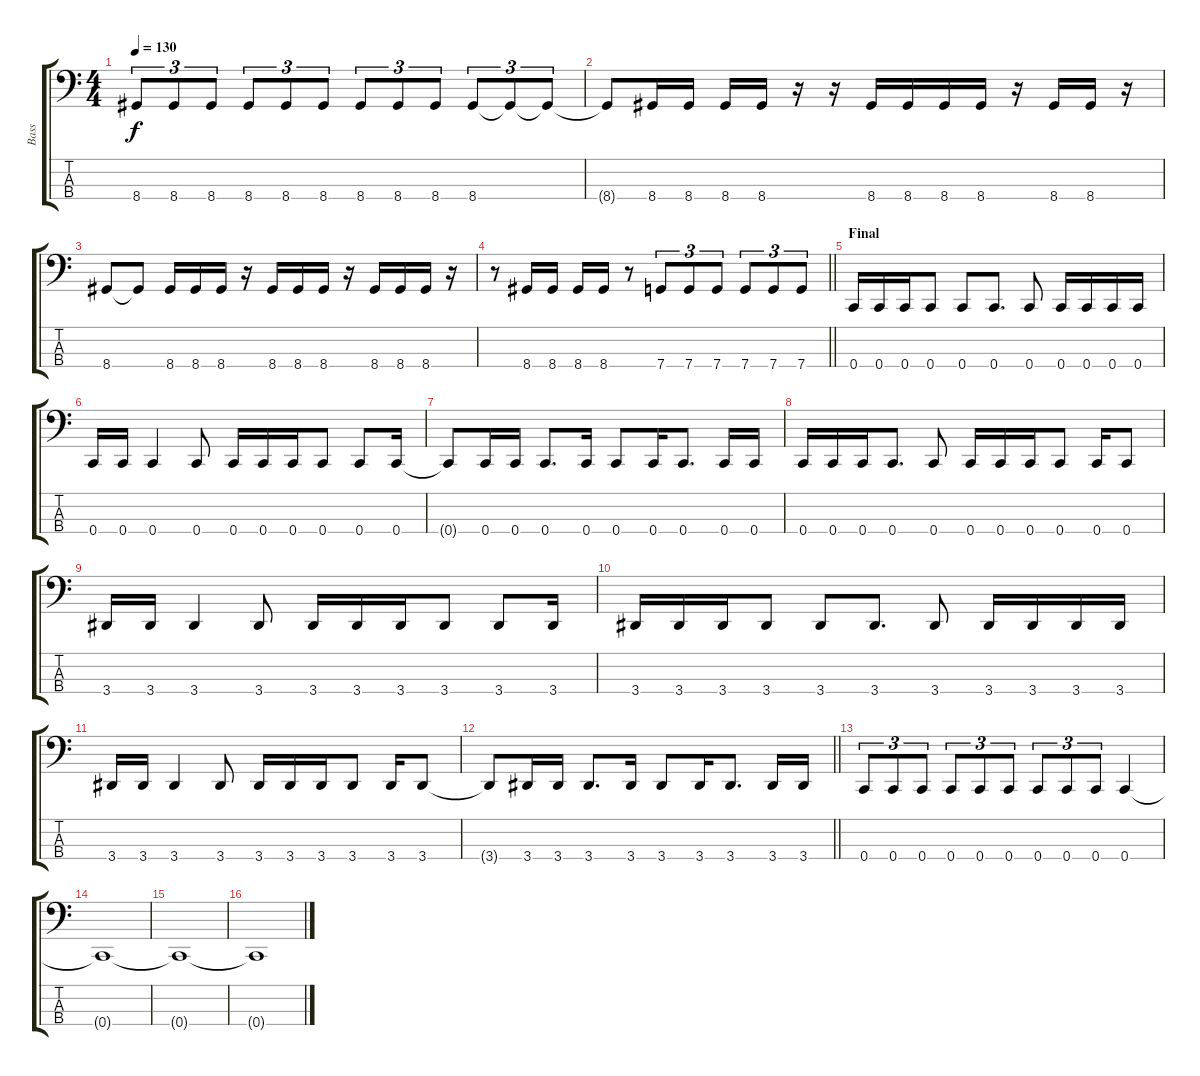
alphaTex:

\track ("Bass" "Bass") {instrument slapbass2}
\staff {score tabs}
\tuning (F2 C2 G1 C1) {hide}
\ts (4 4)
\tempo 130
\clef f4
\ks c
8.4.8{tu (3 2) dy f} 8.4.8{tu (3 2)} 8.4.8{tu (3 2)} 8.4.8{tu (3 2)} 8.4.8{tu (3 2)} 8.4.8{tu (3 2)} 8.4.8{tu (3 2)} 8.4.8{tu (3 2)} 8.4.8{tu (3 2)} 8.4.8{tu (3 2)} 8.4{t}.8{tu (3 2)} 8.4{t}.8{tu (3 2)} |
8.4{t}.8 8.4.16 8.4.16 8.4.16 8.4.16 r.16 r.16 8.4.16 8.4.16 8.4.16 8.4.16 r.16 8.4.16 8.4.16 r.16 |
8.4.8 8.4{t}.8 8.4.16 8.4.16 8.4.16 r.16 8.4.16 8.4.16 8.4.16 r.16 8.4.16 8.4.16 8.4.16 r.16 |
\barLineRight lightlight
r.8 8.4.16 8.4.16 8.4.16 8.4.16 r.8 7.4.8{tu (3 2)} 7.4.8{tu (3 2)} 7.4.8{tu (3 2)} 7.4.8{tu (3 2)} 7.4.8{tu (3 2)} 7.4.8{tu (3 2)} |
\section ("" "Final")
0.4.16 0.4.16 0.4.16 0.4.8 0.4.8 0.4.8{d} 0.4.8 0.4.16 0.4.16 0.4.16 0.4.16 |
0.4.16 0.4.16 0.4.4 0.4.8 0.4.16 0.4.16 0.4.16 0.4.8 0.4.8 0.4.16 |
0.4{t}.8 0.4.16 0.4.16 0.4.8{d} 0.4.16 0.4.8 0.4.16 0.4.8{d} 0.4.16 0.4.16 |
0.4.16 0.4.16 0.4.16 0.4.8{d} 0.4.8 0.4.16 0.4.16 0.4.16 0.4.8 0.4.16 0.4.8 |
3.4.16 3.4.16 3.4.4 3.4.8 3.4.16 3.4.16 3.4.16 3.4.8 3.4.8 3.4.16 |
3.4.16 3.4.16 3.4.16 3.4.8 3.4.8 3.4.8{d} 3.4.8 3.4.16 3.4.16 3.4.16 3.4.16 |
3.4.16 3.4.16 3.4.4 3.4.8 3.4.16 3.4.16 3.4.16 3.4.8 3.4.16 3.4.8 |
\barLineRight lightlight
3.4{t}.8 3.4.16 3.4.16 3.4.8{d} 3.4.16 3.4.8 3.4.16 3.4.8{d} 3.4.16 3.4.16 |
0.4.8{tu (3 2)} 0.4.8{tu (3 2)} 0.4.8{tu (3 2)} 0.4.8{tu (3 2)} 0.4.8{tu (3 2)} 0.4.8{tu (3 2)} 0.4.8{tu (3 2)} 0.4.8{tu (3 2)} 0.4.8{tu (3 2)} 0.4.4 |
0.4{t}.1 |
0.4{t}.1 |
0.4{t}.1
